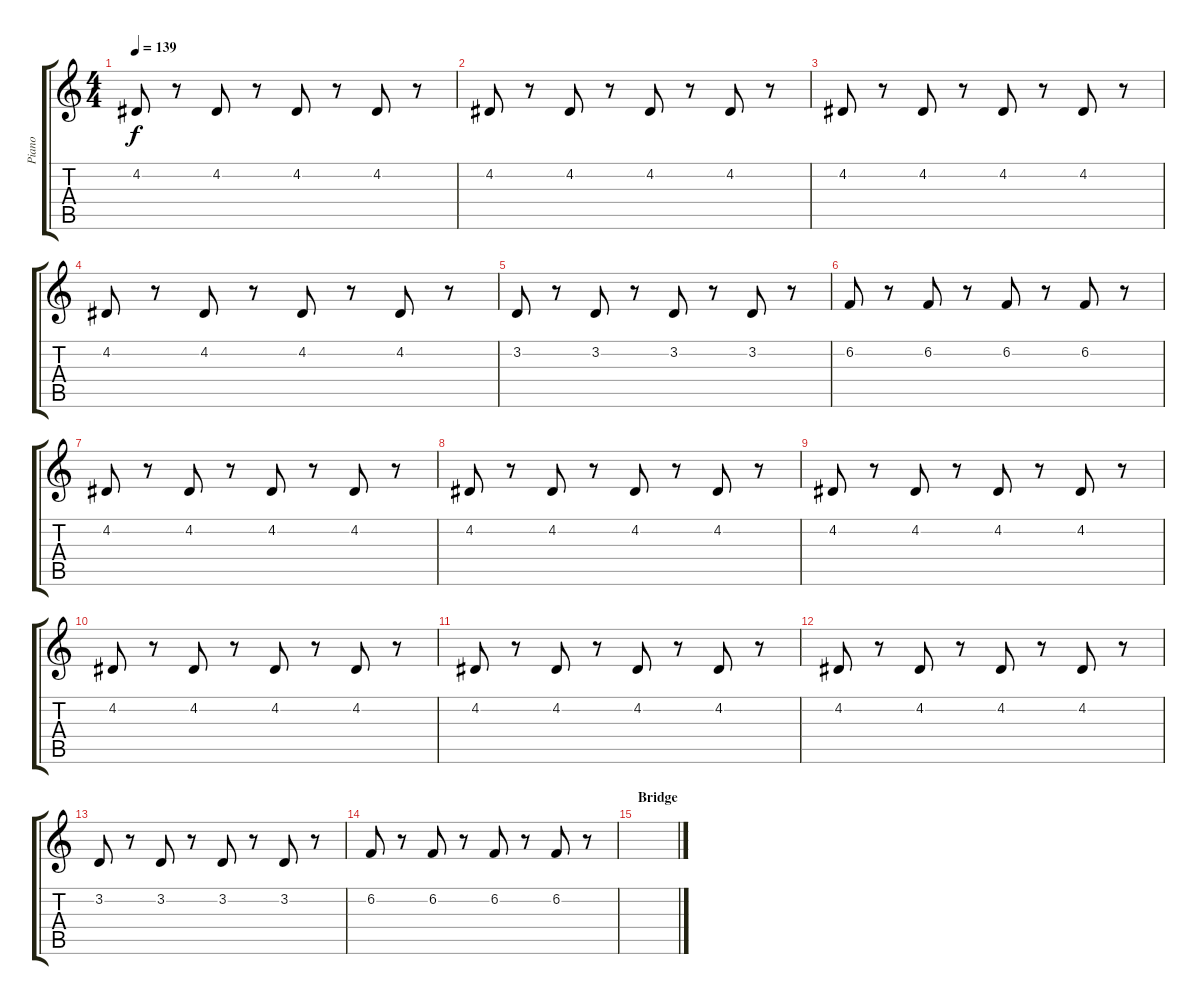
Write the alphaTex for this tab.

\track ("Piano" "Piano") {instrument acousticgrandpiano}
\staff {score tabs}
\tuning (E4 B3 G3 D3 A2 E2) {hide}
\ts (4 4)
\tempo 139
\clef g2
\ks c
4.2.8{dy f} r.8 4.2.8 r.8 4.2.8 r.8 4.2.8 r.8 |
4.2.8 r.8 4.2.8 r.8 4.2.8 r.8 4.2.8 r.8 |
4.2.8 r.8 4.2.8 r.8 4.2.8 r.8 4.2.8 r.8 |
4.2.8 r.8 4.2.8 r.8 4.2.8 r.8 4.2.8 r.8 |
3.2.8 r.8 3.2.8 r.8 3.2.8 r.8 3.2.8 r.8 |
6.2.8 r.8 6.2.8 r.8 6.2.8 r.8 6.2.8 r.8 |
4.2.8 r.8 4.2.8 r.8 4.2.8 r.8 4.2.8 r.8 |
4.2.8 r.8 4.2.8 r.8 4.2.8 r.8 4.2.8 r.8 |
4.2.8 r.8 4.2.8 r.8 4.2.8 r.8 4.2.8 r.8 |
4.2.8 r.8 4.2.8 r.8 4.2.8 r.8 4.2.8 r.8 |
4.2.8 r.8 4.2.8 r.8 4.2.8 r.8 4.2.8 r.8 |
4.2.8 r.8 4.2.8 r.8 4.2.8 r.8 4.2.8 r.8 |
3.2.8 r.8 3.2.8 r.8 3.2.8 r.8 3.2.8 r.8 |
6.2.8 r.8 6.2.8 r.8 6.2.8 r.8 6.2.8 r.8 |
\section ("" "Bridge")
